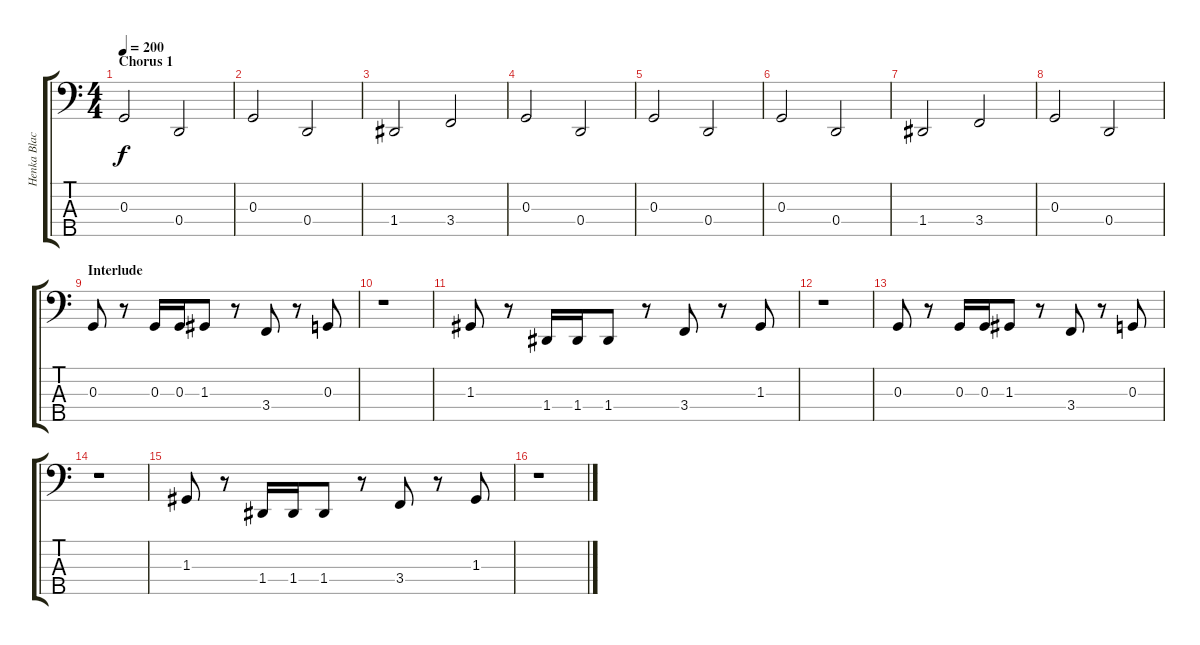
\track ("Henka Blacksmith" "Henka Blac") {instrument electricbasspick}
\staff {score tabs}
\tuning (F2 C2 G1 D1 A0) {hide}
\ts (4 4)
\section ("" "Chorus 1")
\tempo 200
\clef f4
\ks c
0.3.2{dy f} 0.4.2 |
0.3.2 0.4.2 |
1.4.2 3.4.2 |
0.3.2 0.4.2 |
0.3.2 0.4.2 |
0.3.2 0.4.2 |
1.4.2 3.4.2 |
0.3.2 0.4.2 |
\section ("" "Interlude")
0.3.8 r.8 0.3.16 0.3.16 1.3.8 r.8 3.4.8 r.8 0.3.8 |
r.1 |
1.3.8 r.8 1.4.16 1.4.16 1.4.8 r.8 3.4.8 r.8 1.3.8 |
r.1 |
0.3.8 r.8 0.3.16 0.3.16 1.3.8 r.8 3.4.8 r.8 0.3.8 |
r.1 |
1.3.8 r.8 1.4.16 1.4.16 1.4.8 r.8 3.4.8 r.8 1.3.8 |
r.1
